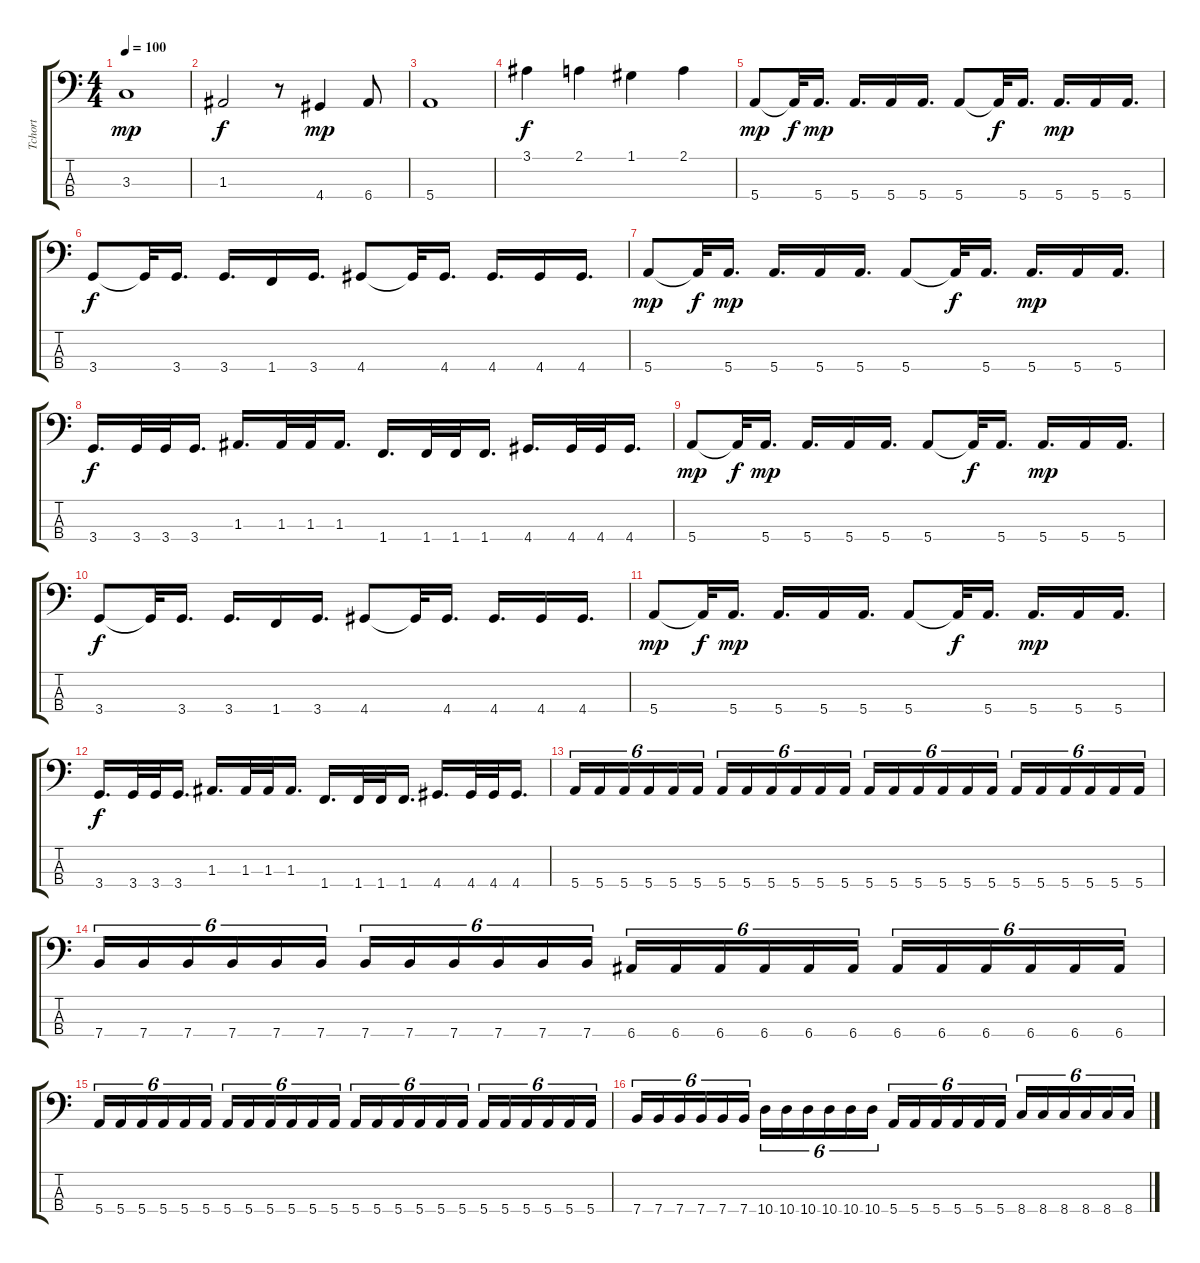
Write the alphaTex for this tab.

\track ("Tchort" "Tchort") {instrument electricbasspick}
\staff {score tabs}
\tuning (G2 D2 A1 E1) {hide}
\ts (4 4)
\tempo 100
\clef f4
\ks c
3.3.1{dy mp} |
1.3.2{dy f} r.8 4.4.4{dy mp} 6.4.8 |
5.4.1 |
3.1.4{dy f} 2.1.4 1.1.4 2.1.4 |
5.4.8{dy mp} 5.4{t}.32{dy f} 5.4.16{d dy mp} 5.4.16{d} 5.4.16 5.4.16{d} 5.4.8 5.4{t}.32{dy f} 5.4.16{d} 5.4.16{d dy mp} 5.4.16 5.4.16{d} |
3.4.8{dy f} 3.4{t}.32 3.4.16{d} 3.4.16{d} 1.4.16 3.4.16{d} 4.4.8 4.4{t}.32 4.4.16{d} 4.4.16{d} 4.4.16 4.4.16{d} |
5.4.8{dy mp} 5.4{t}.32{dy f} 5.4.16{d dy mp} 5.4.16{d} 5.4.16 5.4.16{d} 5.4.8 5.4{t}.32{dy f} 5.4.16{d} 5.4.16{d dy mp} 5.4.16 5.4.16{d} |
3.4.16{d dy f} 3.4.32 3.4.32 3.4.16{d} 1.3.16{d} 1.3.32 1.3.32 1.3.16{d} 1.4.16{d} 1.4.32 1.4.32 1.4.16{d} 4.4.16{d} 4.4.32 4.4.32 4.4.16{d} |
5.4.8{dy mp} 5.4{t}.32{dy f} 5.4.16{d dy mp} 5.4.16{d} 5.4.16 5.4.16{d} 5.4.8 5.4{t}.32{dy f} 5.4.16{d} 5.4.16{d dy mp} 5.4.16 5.4.16{d} |
3.4.8{dy f} 3.4{t}.32 3.4.16{d} 3.4.16{d} 1.4.16 3.4.16{d} 4.4.8 4.4{t}.32 4.4.16{d} 4.4.16{d} 4.4.16 4.4.16{d} |
5.4.8{dy mp} 5.4{t}.32{dy f} 5.4.16{d dy mp} 5.4.16{d} 5.4.16 5.4.16{d} 5.4.8 5.4{t}.32{dy f} 5.4.16{d} 5.4.16{d dy mp} 5.4.16 5.4.16{d} |
3.4.16{d dy f} 3.4.32 3.4.32 3.4.16{d} 1.3.16{d} 1.3.32 1.3.32 1.3.16{d} 1.4.16{d} 1.4.32 1.4.32 1.4.16{d} 4.4.16{d} 4.4.32 4.4.32 4.4.16{d} |
5.4.16{tu (6 4)} 5.4.16{tu (6 4)} 5.4.16{tu (6 4)} 5.4.16{tu (6 4)} 5.4.16{tu (6 4)} 5.4.16{tu (6 4)} 5.4.16{tu (6 4)} 5.4.16{tu (6 4)} 5.4.16{tu (6 4)} 5.4.16{tu (6 4)} 5.4.16{tu (6 4)} 5.4.16{tu (6 4)} 5.4.16{tu (6 4)} 5.4.16{tu (6 4)} 5.4.16{tu (6 4)} 5.4.16{tu (6 4)} 5.4.16{tu (6 4)} 5.4.16{tu (6 4)} 5.4.16{tu (6 4)} 5.4.16{tu (6 4)} 5.4.16{tu (6 4)} 5.4.16{tu (6 4)} 5.4.16{tu (6 4)} 5.4.16{tu (6 4)} |
7.4.16{tu (6 4)} 7.4.16{tu (6 4)} 7.4.16{tu (6 4)} 7.4.16{tu (6 4)} 7.4.16{tu (6 4)} 7.4.16{tu (6 4)} 7.4.16{tu (6 4)} 7.4.16{tu (6 4)} 7.4.16{tu (6 4)} 7.4.16{tu (6 4)} 7.4.16{tu (6 4)} 7.4.16{tu (6 4)} 6.4.16{tu (6 4)} 6.4.16{tu (6 4)} 6.4.16{tu (6 4)} 6.4.16{tu (6 4)} 6.4.16{tu (6 4)} 6.4.16{tu (6 4)} 6.4.16{tu (6 4)} 6.4.16{tu (6 4)} 6.4.16{tu (6 4)} 6.4.16{tu (6 4)} 6.4.16{tu (6 4)} 6.4.16{tu (6 4)} |
5.4.16{tu (6 4)} 5.4.16{tu (6 4)} 5.4.16{tu (6 4)} 5.4.16{tu (6 4)} 5.4.16{tu (6 4)} 5.4.16{tu (6 4)} 5.4.16{tu (6 4)} 5.4.16{tu (6 4)} 5.4.16{tu (6 4)} 5.4.16{tu (6 4)} 5.4.16{tu (6 4)} 5.4.16{tu (6 4)} 5.4.16{tu (6 4)} 5.4.16{tu (6 4)} 5.4.16{tu (6 4)} 5.4.16{tu (6 4)} 5.4.16{tu (6 4)} 5.4.16{tu (6 4)} 5.4.16{tu (6 4)} 5.4.16{tu (6 4)} 5.4.16{tu (6 4)} 5.4.16{tu (6 4)} 5.4.16{tu (6 4)} 5.4.16{tu (6 4)} |
7.4.16{tu (6 4)} 7.4.16{tu (6 4)} 7.4.16{tu (6 4)} 7.4.16{tu (6 4)} 7.4.16{tu (6 4)} 7.4.16{tu (6 4)} 10.4.16{tu (6 4)} 10.4.16{tu (6 4)} 10.4.16{tu (6 4)} 10.4.16{tu (6 4)} 10.4.16{tu (6 4)} 10.4.16{tu (6 4)} 5.4.16{tu (6 4)} 5.4.16{tu (6 4)} 5.4.16{tu (6 4)} 5.4.16{tu (6 4)} 5.4.16{tu (6 4)} 5.4.16{tu (6 4)} 8.4.16{tu (6 4)} 8.4.16{tu (6 4)} 8.4.16{tu (6 4)} 8.4.16{tu (6 4)} 8.4.16{tu (6 4)} 8.4.16{tu (6 4)}
